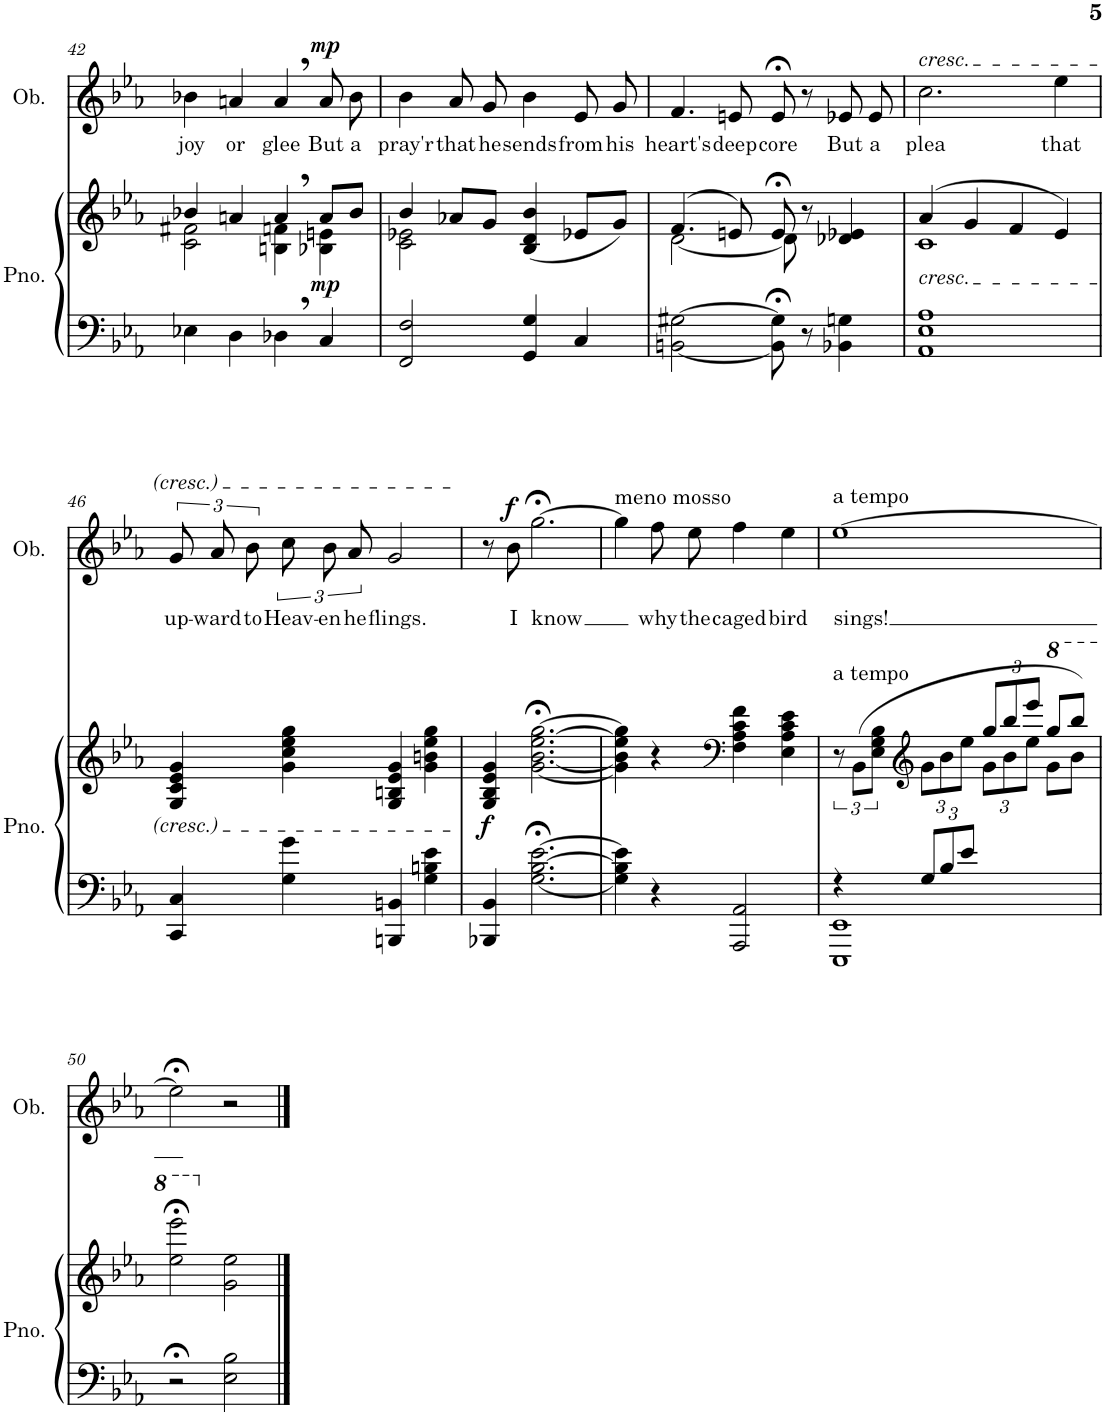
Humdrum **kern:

**kern	**kern	**dynam	**kern	**text	**dynam
*part2	*part2	*part2	*part1	*part1	*part1
*staff3	*staff2	*staff2/3	*staff1	*staff1	*staff1
*I"Piano	*	*	*I"Oboe	*	*
*I'Pno.	*	*	*I'Ob.	*	*
!!LO:PB:g=z
*clefF4	*clefG2	*	*clefG2	*	*
*k[b-e-a-]	*k[b-e-a-]	*	*k[b-e-a-]	*	*
*M4/4	*M4/4	*	*M4/4	*	*
=42	=42	=42	=42	=42	=42
*	*^	*	*	*	*
!	!	!	!	!	!LO:LY:b	!
4E-X\	4b-X/	2c\ 2f#X\	.	4b-X\	joy	.
!	!	!	!	!	!LO:LY:b	!
4D\	4an/	.	.	4an/	or	.
!	!	!	!	!	!LO:LY:b	!
4D-X,\	4a,/	4Bn\ 4fn\	.	4a,/	glee	.
!	!	!	!LO:DY:b	!	!LO:LY:b	!LO:DY:a
4C/	8a/L	4B-X\ 4en\	mp	8a/L	But	mp
!	!	!	!	!	!LO:LY:b	!
.	8b-/J	.	.	8b-/J	a	.
=43	=43	=43	=43	=43	=43	=43
!	!	!	!	!	!LO:LY:b	!
2FF/ 2F/	4b-/	2c\ 2e-X\	.	4b-\	pray'r	.
!	!	!	!	!	!LO:LY:b	!
.	8a-X/L	.	.	8a-/L	that	.
!	!	!	!	!	!LO:LY:b	!
.	8g/J	.	.	8g/J	he	.
!	!	!	!	!	!LO:LY:b	!
4GG/ 4G/	(4B-/ 4d/ 4b-/	2ryy	.	4b-\	sends	.
!	!	!	!	!	!LO:LY:b	!
4C/	8e-X/L	.	.	8e-/L	from	.
!	!	!	!	!	!LO:LY:b	!
.	8g/J)	.	.	8g/J	his	.
=44	=44	=44	=44	=44	=44	=44
!	!	!	!	!	!LO:LY:b	!
[2BBn\ [2G#X\	(4.f/	[2d\	.	4.f/	heart's	.
!	!	!	!	!	!LO:LY:b	!
.	8en/)	.	.	8en/	deep	.
!	!	!	!	!	!LO:LY:b	!
8BB\];< 8G#\];<	8e;</	8d\]	.	8e;</	core	.
8r	8r	4.ryy	.	8r	.	.
!	!	!	!	!	!LO:LY:b	!
4BB-X\ 4Gn\	4d-X/ 4e-X/	.	.	8e-X/L	But	.
!	!	!	!	!	!LO:LY:b	!
.	.	.	.	8e-/J	a	.
=45	=45	=45	=45	=45	=45	=45
!	!	!	!	!LO:TX:a:i:t=cresc.	!	!
!	!LO:TX:b:i:t=cresc.	!	!	!	!	!
!	!	!	!	!	!LO:LY:b	!
1AA- 1E- 1A-	(4a-/	1c	.	2.cc\	plea	.
.	4g/	.	.	.	.	.
.	4f/	.	.	.	.	.
!	!	!	!	!	!LO:LY:b	!
.	4e-/)	.	.	4ee-\	that	.
*	*v	*v	*	*	*	*
!!LO:LB:g=z
=46	=46	=46	=46	=46	=46
!	!	!	!	!LO:LY:b	!
4CC/ 4C/	4G/ 4c/ 4e-/ 4g/	.	12g/L	up-	.
!	!	!	!	!LO:LY:b	!
.	.	.	12a-/	-ward	.
!	!	!	!	!LO:LY:b	!
.	.	.	12b-/J	to	.
!	!	!	!	!LO:LY:b	!
4G\ 4g\	4g\ 4cc\ 4ee-\ 4gg\	.	12cc\L	Heav-	.
!	!	!	!	!LO:LY:b	!
.	.	.	12b-\	-en	.
!	!	!	!	!LO:LY:b	!
.	.	.	12a-\J	he	.
!	!	!	!	!LO:LY:b	!
4BBBn/ 4BBn/	4G/ 4Bn/ 4e-/ 4g/	.	2g/	flings.	.
4G\ 4Bn\ 4e-\	4g\ 4bn\ 4ee-\ 4gg\	.	.	.	.
=47	=47	=47	=47	=47	=47
!	!	!LO:DY:b	!	!	!
4BBB-X/ 4BB-/	4G/ 4B-/ 4e-/ 4g/	f	8r	.	.
!	!	!	!	!LO:LY:b	!LO:DY:a
.	.	.	8b-\	I	f
!	!	!	!	!LO:LY:b	!
[2.G\;< [2.B-\;< [2.e-\;<	[2.g\;< [2.b-\;< [2.ee-\;< [2.gg\;<	.	[2.gg;<\	know	.
=48	=48	=48	=48	=48	=48
!	!	!	!LO:TX:a:t=meno mosso	!	!
4G\] 4B-\] 4e-\]	4g\] 4b-\] 4ee-\] 4gg\]	.	4gg\]	.	.
!	!	!	!	!LO:LY:b	!
4r	4r	.	8ff\L	why	.
!	!	!	!	!LO:LY:b	!
.	.	.	8ee-\J	the	.
*	*clefF4	*	*	*	*
!	!	!	!	!LO:LY:b	!
2AAA-/ 2AA-/	4F\ 4A-\ 4c\ 4f\	.	4ff\	caged	.
!	!	!	!	!LO:LY:b	!
.	4E-\ 4A-\ 4c\ 4e-\	.	4ee-\	bird	.
=49	=49	=49	=49	=49	=49
*^	*^	*	*	*	*
!	!	!	!	!	!LO:TX:a:t=a tempo	!	!
!	!	!LO:TX:a:t=a tempo	!	!	!	!	!
!	!	!	!	!	!	!LO:LY:b	!
4r	1EEE- 1EE-	12r	2ryy	.	[1ee-	sings!	.
.	.	(12BB-\L	.	.	.	.	.
.	.	12E-\ 12G\ 12B-\J	.	.	.	.	.
*	*	*clefG2	*	*	*	*	*
*Xbrackettup	*	*Xbrackettup	*	*	*	*	*
12G/L	.	12g\L	.	.	.	.	.
12B-/	.	12b-\	.	.	.	.	.
12e-/J	.	12ee-\J	.	.	.	.	.
2ryy	.	12gg/L	12g\L	.	.	.	.
.	.	12bb-/	12b-\	.	.	.	.
.	.	12eee-/J	12ee-\J	.	.	.	.
*	*	*8va	*	*	*	*	*
.	.	8ggg/L	8g\L	.	.	.	.
.	.	8bbb-/J)	8b-\J	.	.	.	.
*v	*v	*	*	*	*	*	*
*	*v	*v	*	*	*	*
!!LO:LB:g=z
=50	=50	=50	=50	=50	=50
2r;<	2eee-\;< 2eeee-\;<	.	2ee-;<\]	.	.
*	*X8va	*	*	*	*
2E-\ 2B-\	2g\ 2ee-\	.	2r	.	.
==	==	==	==	==	==
*-	*-	*-	*-	*-	*-
